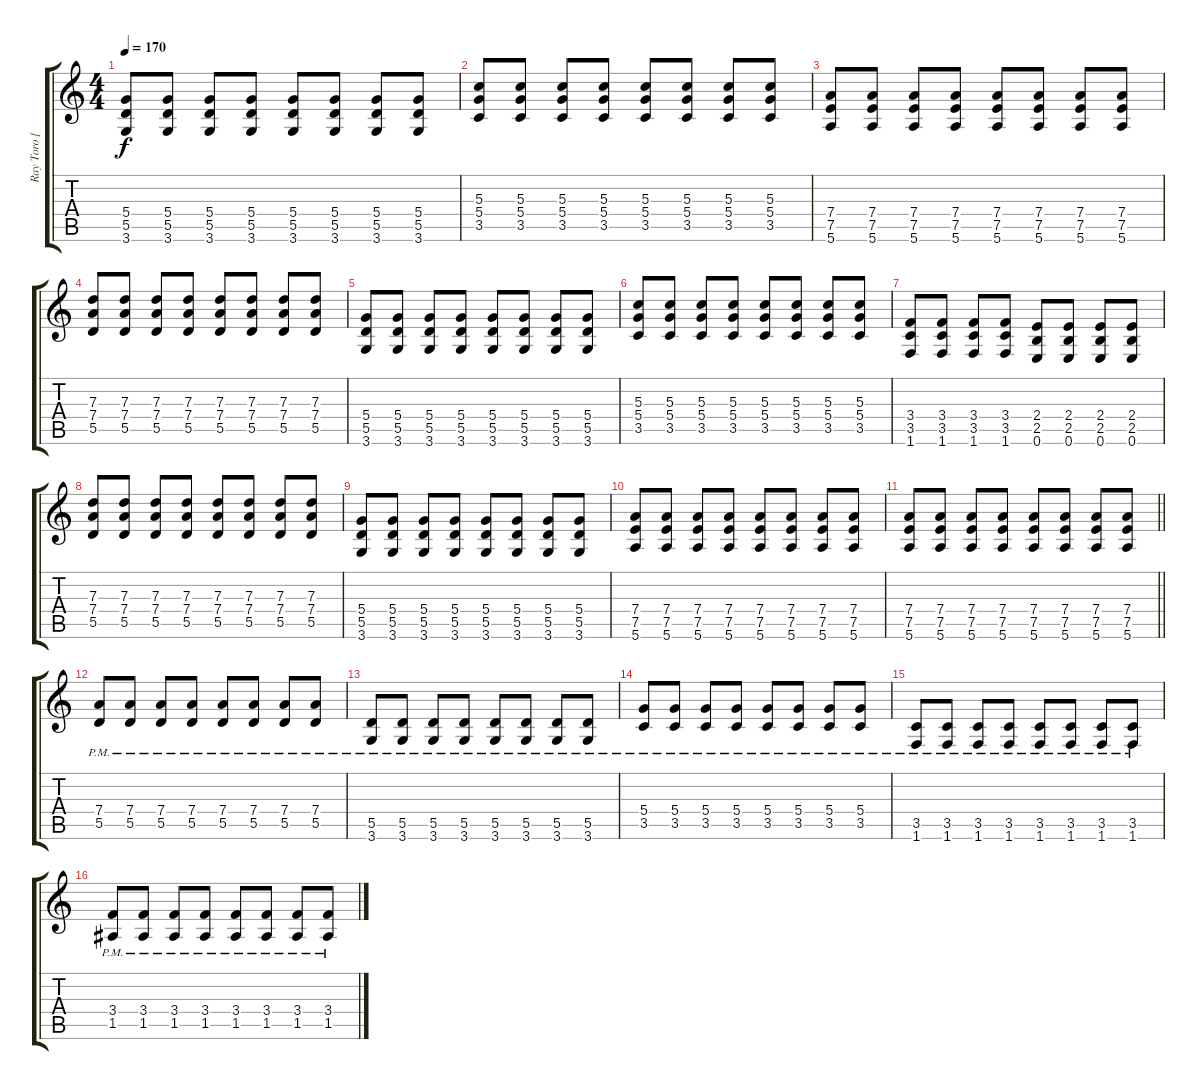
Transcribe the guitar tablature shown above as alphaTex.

\track ("Ray Toro [Lead Guitar]" "Ray Toro [") {instrument overdrivenguitar}
\staff {score tabs}
\tuning (E4 B3 G3 D3 A2 E2) {hide}
\ts (4 4)
\tempo 170
\clef g2
\ks c
(5.4 5.5 3.6).8{dy f} (5.4 5.5 3.6).8 (5.4 5.5 3.6).8 (5.4 5.5 3.6).8 (5.4 5.5 3.6).8 (5.4 5.5 3.6).8 (5.4 5.5 3.6).8 (5.4 5.5 3.6).8 |
(5.3 5.4 3.5).8 (5.3 5.4 3.5).8 (5.3 5.4 3.5).8 (5.3 5.4 3.5).8 (5.3 5.4 3.5).8 (5.3 5.4 3.5).8 (5.3 5.4 3.5).8 (5.3 5.4 3.5).8 |
(7.4 7.5 5.6).8 (7.4 7.5 5.6).8 (7.4 7.5 5.6).8 (7.4 7.5 5.6).8 (7.4 7.5 5.6).8 (7.4 7.5 5.6).8 (7.4 7.5 5.6).8 (7.4 7.5 5.6).8 |
(7.3 7.4 5.5).8 (7.3 7.4 5.5).8 (7.3 7.4 5.5).8 (7.3 7.4 5.5).8 (7.3 7.4 5.5).8 (7.3 7.4 5.5).8 (7.3 7.4 5.5).8 (7.3 7.4 5.5).8 |
(5.4 5.5 3.6).8 (5.4 5.5 3.6).8 (5.4 5.5 3.6).8 (5.4 5.5 3.6).8 (5.4 5.5 3.6).8 (5.4 5.5 3.6).8 (5.4 5.5 3.6).8 (5.4 5.5 3.6).8 |
(5.3 5.4 3.5).8 (5.3 5.4 3.5).8 (5.3 5.4 3.5).8 (5.3 5.4 3.5).8 (5.3 5.4 3.5).8 (5.3 5.4 3.5).8 (5.3 5.4 3.5).8 (5.3 5.4 3.5).8 |
(3.4 3.5 1.6).8 (3.4 3.5 1.6).8 (3.4 3.5 1.6).8 (3.4 3.5 1.6).8 (2.4 2.5 0.6).8 (2.4 2.5 0.6).8 (2.4 2.5 0.6).8 (2.4 2.5 0.6).8 |
(7.3 7.4 5.5).8 (7.3 7.4 5.5).8 (7.3 7.4 5.5).8 (7.3 7.4 5.5).8 (7.3 7.4 5.5).8 (7.3 7.4 5.5).8 (7.3 7.4 5.5).8 (7.3 7.4 5.5).8 |
(5.4 5.5 3.6).8 (5.4 5.5 3.6).8 (5.4 5.5 3.6).8 (5.4 5.5 3.6).8 (5.4 5.5 3.6).8 (5.4 5.5 3.6).8 (5.4 5.5 3.6).8 (5.4 5.5 3.6).8 |
(7.4 7.5 5.6).8 (7.4 7.5 5.6).8 (7.4 7.5 5.6).8 (7.4 7.5 5.6).8 (7.4 7.5 5.6).8 (7.4 7.5 5.6).8 (7.4 7.5 5.6).8 (7.4 7.5 5.6).8 |
\barLineRight lightlight
(7.4 7.5 5.6).8 (7.4 7.5 5.6).8 (7.4 7.5 5.6).8 (7.4 7.5 5.6).8 (7.4 7.5 5.6).8 (7.4 7.5 5.6).8 (7.4 7.5 5.6).8 (7.4 7.5 5.6).8 |
(7.4{pm} 5.5{pm}).8{volume 16} (7.4{pm} 5.5{pm}).8 (7.4{pm} 5.5{pm}).8 (7.4{pm} 5.5{pm}).8 (7.4{pm} 5.5{pm}).8 (7.4{pm} 5.5{pm}).8 (7.4{pm} 5.5{pm}).8 (7.4{pm} 5.5{pm}).8 |
(5.5{pm} 3.6{pm}).8 (5.5{pm} 3.6{pm}).8 (5.5{pm} 3.6{pm}).8 (5.5{pm} 3.6{pm}).8 (5.5{pm} 3.6{pm}).8 (5.5{pm} 3.6{pm}).8 (5.5{pm} 3.6{pm}).8 (5.5{pm} 3.6{pm}).8 |
(5.4{pm} 3.5{pm}).8 (5.4{pm} 3.5{pm}).8 (5.4{pm} 3.5{pm}).8 (5.4{pm} 3.5{pm}).8 (5.4{pm} 3.5{pm}).8 (5.4{pm} 3.5{pm}).8 (5.4{pm} 3.5{pm}).8 (5.4{pm} 3.5{pm}).8 |
(3.5{pm} 1.6{pm}).8 (3.5{pm} 1.6{pm}).8 (3.5{pm} 1.6{pm}).8 (3.5{pm} 1.6{pm}).8 (3.5{pm} 1.6{pm}).8 (3.5{pm} 1.6{pm}).8 (3.5{pm} 1.6{pm}).8 (3.5{pm} 1.6{pm}).8 |
(3.4{pm} 1.5{pm}).8 (3.4{pm} 1.5{pm}).8 (3.4{pm} 1.5{pm}).8 (3.4{pm} 1.5{pm}).8 (3.4{pm} 1.5{pm}).8 (3.4{pm} 1.5{pm}).8 (3.4{pm} 1.5{pm}).8 (3.4{pm} 1.5{pm}).8
